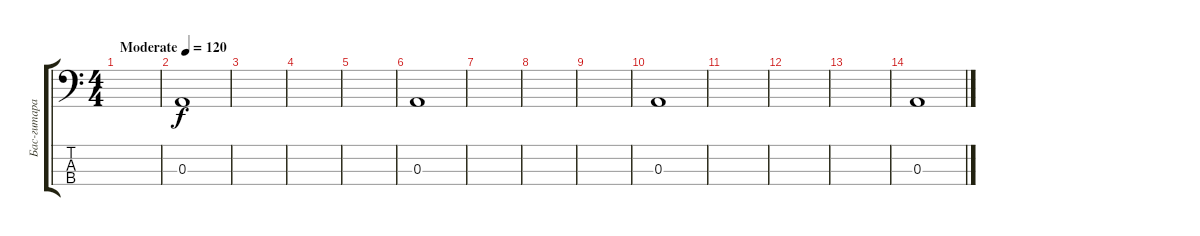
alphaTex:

\track ("Бас-гитара" "Бас-гитара") {instrument electricbassfinger}
\staff {score tabs}
\tuning (G2 D2 A1 E1) {hide}
\ts (4 4)
\tempo (120 "Moderate")
\clef f4
\ks c
|
0.3.1 |
|
|
|
0.3.1 |
|
|
|
0.3.1 |
|
|
|
0.3.1
